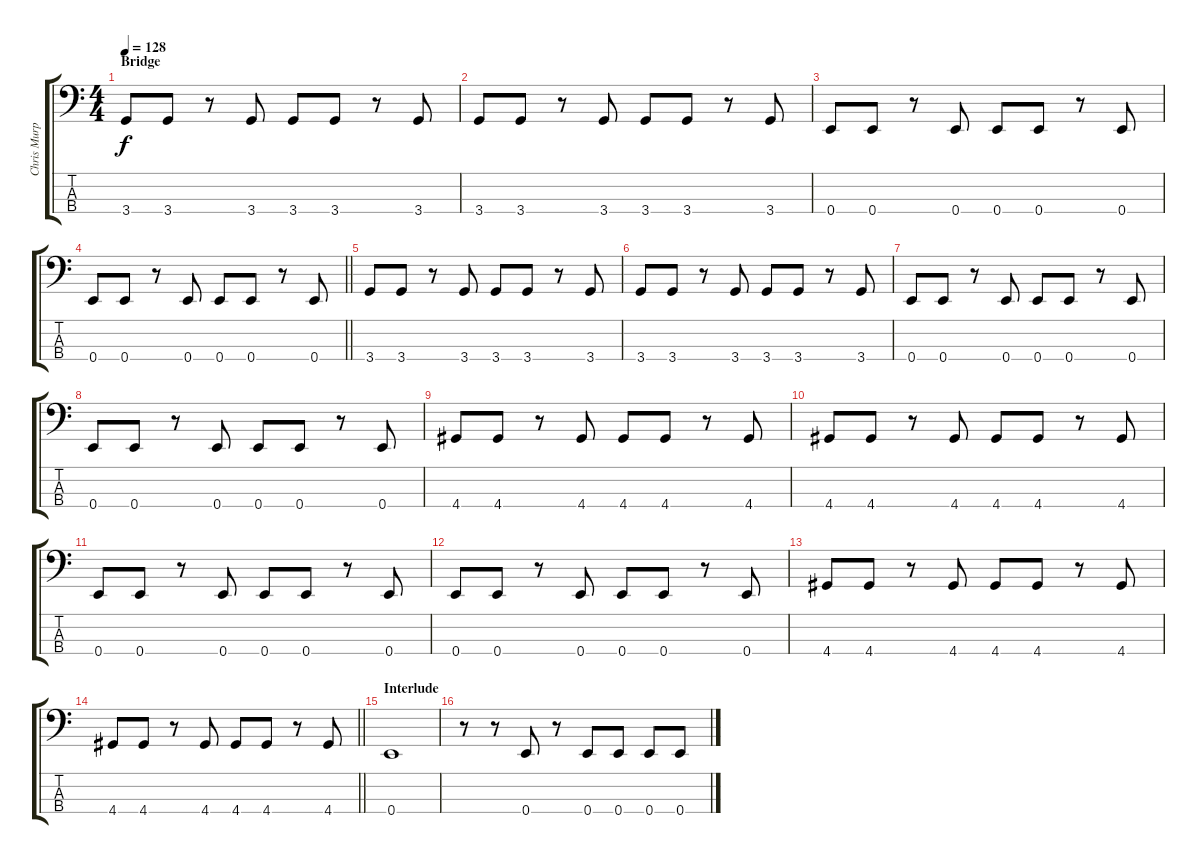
\track ("Chris Murphy" "Chris Murp") {instrument electricbassfinger}
\staff {score tabs}
\tuning (G2 D2 A1 E1) {hide}
\ts (4 4)
\section ("" "Bridge")
\tempo 128
\clef f4
\ks c
3.4.8{dy f} 3.4.8 r.8 3.4.8 3.4.8 3.4.8 r.8 3.4.8 |
3.4.8 3.4.8 r.8 3.4.8 3.4.8 3.4.8 r.8 3.4.8 |
0.4.8 0.4.8 r.8 0.4.8 0.4.8 0.4.8 r.8 0.4.8 |
\barLineRight lightlight
0.4.8 0.4.8 r.8 0.4.8 0.4.8 0.4.8 r.8 0.4.8 |
3.4.8 3.4.8 r.8 3.4.8 3.4.8 3.4.8 r.8 3.4.8 |
3.4.8 3.4.8 r.8 3.4.8 3.4.8 3.4.8 r.8 3.4.8 |
0.4.8 0.4.8 r.8 0.4.8 0.4.8 0.4.8 r.8 0.4.8 |
0.4.8 0.4.8 r.8 0.4.8 0.4.8 0.4.8 r.8 0.4.8 |
4.4.8 4.4.8 r.8 4.4.8 4.4.8 4.4.8 r.8 4.4.8 |
4.4.8 4.4.8 r.8 4.4.8 4.4.8 4.4.8 r.8 4.4.8 |
0.4.8 0.4.8 r.8 0.4.8 0.4.8 0.4.8 r.8 0.4.8 |
0.4.8 0.4.8 r.8 0.4.8 0.4.8 0.4.8 r.8 0.4.8 |
4.4.8 4.4.8 r.8 4.4.8 4.4.8 4.4.8 r.8 4.4.8 |
\barLineRight lightlight
4.4.8 4.4.8 r.8 4.4.8 4.4.8 4.4.8 r.8 4.4.8 |
\section ("" "Interlude")
0.4.1 |
r.8 r.8 0.4.8 r.8 0.4.8 0.4.8 0.4.8 0.4.8
